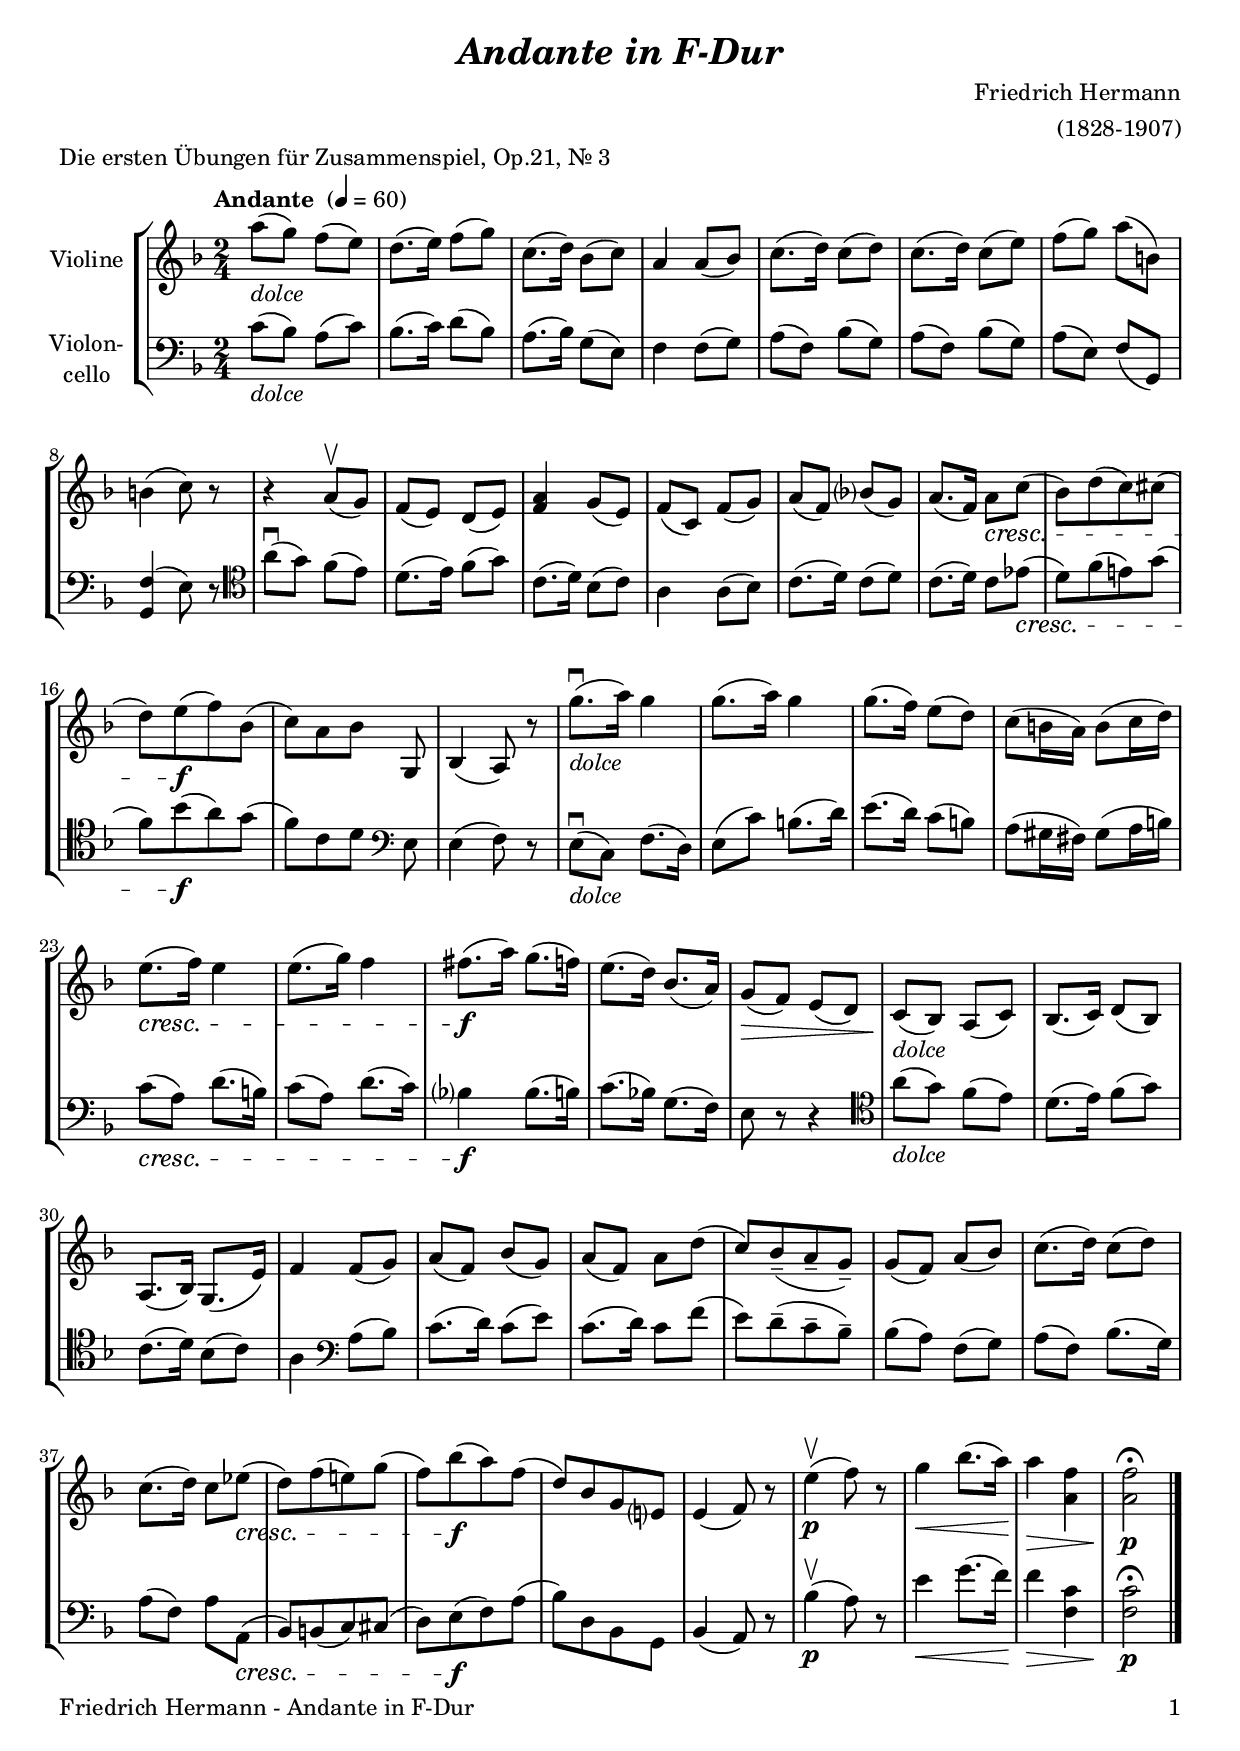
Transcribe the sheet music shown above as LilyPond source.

\version "2.18.2"
\include "deutsch.ly"
  
#(set-global-staff-size 20)

\header {
  title     = \markup \bold \italic "Andante in F-Dur"
  composer  = "Friedrich Hermann"
  arranger  = "(1828-1907)"
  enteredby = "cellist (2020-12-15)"
  piece     = "Die ersten Übungen für Zusammenspiel, Op.21, Nr. 3"
}

voiceconsts = {
  \key f \major
  \time 2/4
  \clef "treble"
  \numericTimeSignature
  % Set default beaming for all staves
%  \set Timing.beamExceptions = #'()
%  \set Timing.baseMoment     = #(ly:make-moment 1 4)
%  \set Timing.beatStructure  = #'(1 1 1)
  \tempo "Andante " 4=60
}

mivl = "violin"
%miba = "pizzicato strings"
miba = "cello"

dolc = \markup \italic "dolce"
rit  = \mark \markup \box \italic "rit."
simi = \markup \italic "simile"

va = \relative c''' {
  \voiceconsts

  a8(_\dolc g) f( e)
  d8.( e16) f8( g)
  c,8.( d16) b8( c)
  a4 a8( b)
  c8.( d16) c8( d)
  c8.( d16) c8( e)
  f( g) a( h,)

  h4( c8) r
  r4 a8(\upbow g)
  f( e) d( e)
  <f a>4 g8( e)
  f( c) f( g)
  a( f) b?( g)
  a8.( f16) a8\cresc c(
  b)[ d( c) cis](

  d)[ e(\f f) b,](
  c)[ a b] g,
  b4( a8) r
  g''8.(\downbow_\dolc a16) g4
  g8.( a16) g4
  g8.( f16) e8( d)
  c( h16 a) h8( c16 d)

  e8.(\cresc f16) e4
  e8.( g16) f4
  fis8.(\f a16) g8.( f16)
  e8.( d16) b8.( a16)
  g8(\> f) e( d)
  c(\!_\dolc b) a( c)
  b8.( c16) d8( b)

  a8.( b16) g8.( e'16)
  f4 f8( g)
  a( f) b( g)
  a( f) a d(
  c)[ b(-- a-- g)]--
  g( f) a( b)
  c8.( d16) c8( d)

  c8.( d16) c8 es(\cresc
  d)[ f( e!) g](
  f)[ b(\f a) f](
  d)[ b g e?]
  e4( f8) r
  e'4(\upbow\p f8) r
  g4\< b8.( a16)\!
  a4\> <a, f'>
  <a f'>2\fermata\!\p \bar "|."
}

vb = \relative c' {
  \voiceconsts
  \clef "bass"

  c8(_\dolc b) a( c)
  b8.( c16) d8( b)
  a8.( b16) g8( e)
  f4 f8( g)
  a( f) b( g)
  a( f) b( g)
  a( e) f( g,)

  <g f'>4( e'8) r \clef "tenor"
  a'(\downbow g) f( e)
  d8.( e16) f8( g)
  c,8.( d16) b8( c)
  a4 a8( b)
  c8.( d16) c8( d)
  c8.( d16) c8 es(\cresc
  d)[ f( e!) g](

  f)[ b(\f a) g](
  f)[ c d] \clef "bass" e,
  e4( f8) r
  e(\downbow_\dolc c) f8.( d16)
  e8( c') h8.( d16)
  e8.( d16) c8( h)
  a( gis16 fis) gis8( a16 h)

  c8(\cresc a) d8.( h16)
  c8( a) d8.( c16)
  b?4\f b8.( h16)
  c8.( b!16) g8.( f16)
  e8 r r4 \clef "tenor"
  a'8(_\dolc g) f( e)
  d8.( e16) f8( g)

  c,8.( d16) b8( c)
  a4 \clef "bass" a8( b)
  c8.( d16) c8( e)
  c8.( d16) c8 f(
  e)[ d(-- c-- b)]--
  b( a) f( g)
  a( f) b8.( g16)

  a8( f) a a,(\cresc
  b)[ h( c) cis](
  d)[ e(\f f) a](
  b)[ d, b g]
  b4( a8) r
  b'4(\upbow\p a8) r
  e'4\< g8.( f16)\!
  f4\> <f, c'>
  <f c'>2\fermata\!\p \bar "|."
}


music = \new StaffGroup <<
      \new Staff {
	\set Staff.midiInstrument = \mivl
	\set Staff.instrumentName = \markup \center-column { "Violine" }
	\transpose f f { \va }
      }

      \new Staff {
	\set Staff.midiInstrument = \miba
	\set Staff.instrumentName = \markup \center-column { "Violon-" "cello" }
	\transpose f f { \vb }
      }
>>

\book {
   \paper {
    print-page-number = ##t
    print-first-page-number = ##t
    ragged-last-bottom = ##f
    oddHeaderMarkup = \markup \null
    evenHeaderMarkup = \markup \null
    oddFooterMarkup = \markup {
      \fill-line {
        \on-the-fly #print-page-number-check-first
        "Friedrich Hermann - Andante in F-Dur" \fromproperty #'page:page-number-string
      }
    }
    evenFooterMarkup = \oddFooterMarkup
  } \score {
    \music
    \layout {}
  }

  \score {
    \unfoldRepeats \music

    \midi {
      \context {
        \Score
      }
    }
  }
}